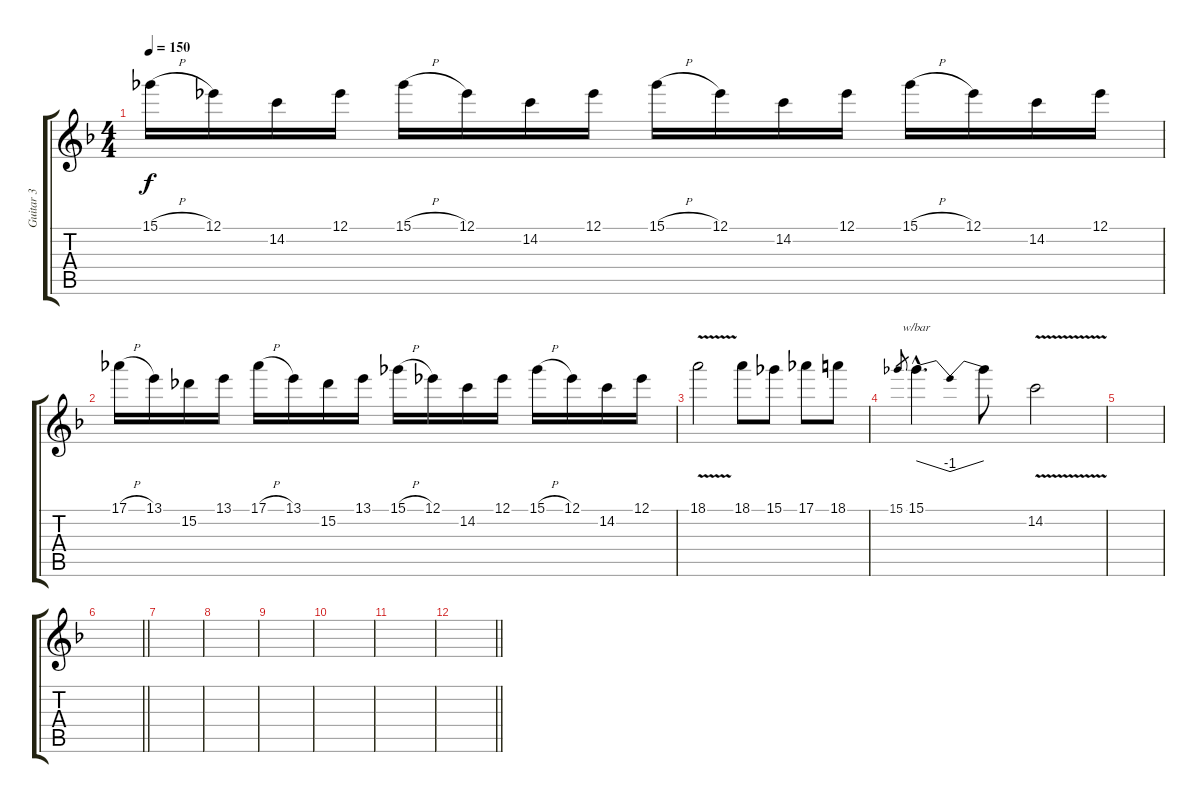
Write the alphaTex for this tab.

\track ("Guitar 3" "Guitar 3") {instrument distortionguitar}
\staff {score tabs}
\tuning (Eb4 Bb3 Gb3 Db3 Ab2 Eb2) {hide}
\ts (4 4)
\tempo 150
\clef g2
\ks f
15.1{h}.16{dy f} 12.1.16 14.2.16 12.1.16 15.1{h}.16 12.1.16 14.2.16 12.1.16 15.1{h}.16 12.1.16 14.2.16 12.1.16 15.1{h}.16 12.1.16 14.2.16 12.1.16 |
17.1{h}.16 13.1.16 15.2.16 13.1.16 17.1{h}.16 13.1.16 15.2.16 13.1.16 15.1{h}.16 12.1.16 14.2.16 12.1.16 15.1{h}.16 12.1.16 14.2.16 12.1.16 |
18.1{v}.2 18.1.8 15.1.8 17.1.8 18.1.8 |
15.1.8{gr} 15.1{hac}.4{d tbe (dip default 0 0 30 -4 60 0)} 15.1{t}.8 14.2{v}.2 |
|
\barLineRight lightlight
|
|
|
|
|
|
\barLineRight lightlight
